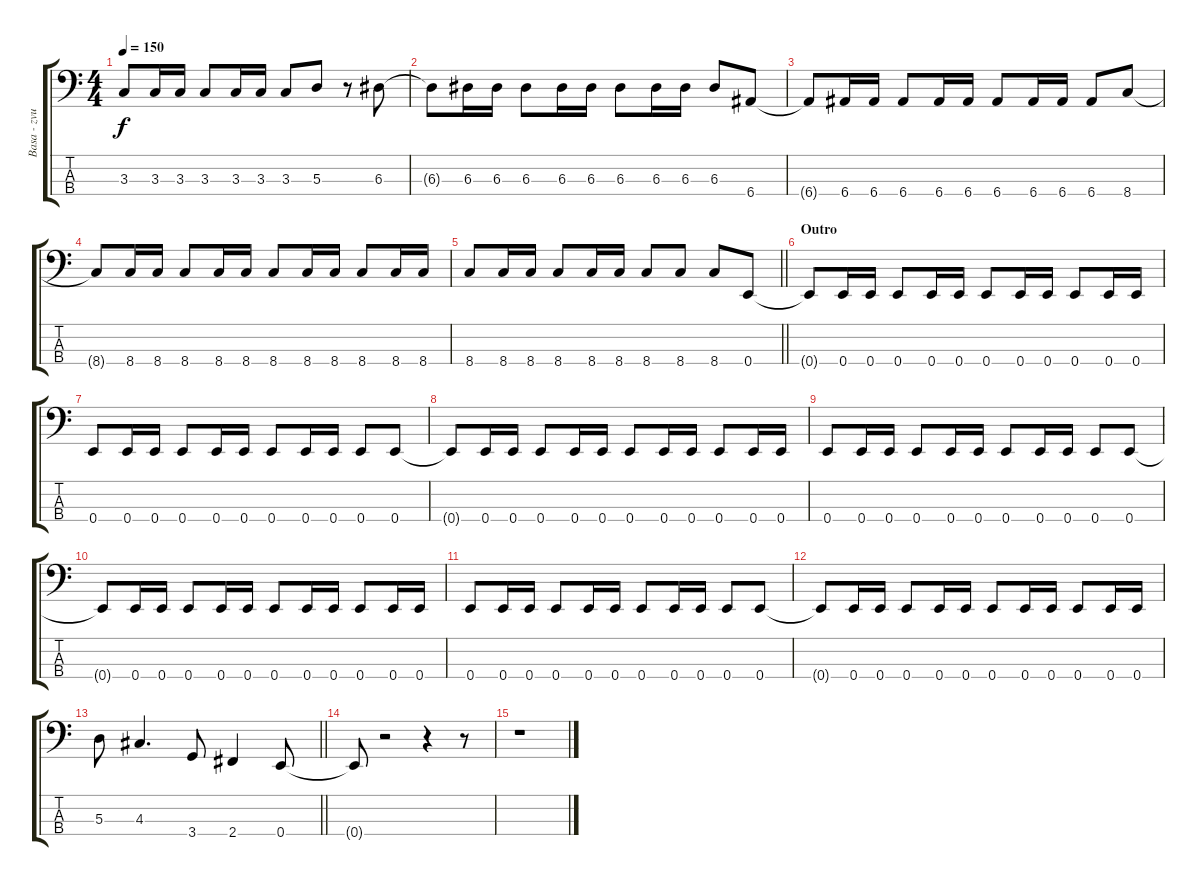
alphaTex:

\track ("Basa - zvuk" "Basa - zvu") {instrument slapbass1}
\staff {score tabs}
\tuning (G2 D2 A1 E1) {hide}
\ts (4 4)
\tempo 150
\clef f4
\ks c
3.3{t}.8{dy f} 3.3.16 3.3.16 3.3.8 3.3.16 3.3.16 3.3.8 5.3.8 r.8 6.3.8 |
6.3{t}.8 6.3.16 6.3.16 6.3.8 6.3.16 6.3.16 6.3.8 6.3.16 6.3.16 6.3.8 6.4.8 |
6.4{t}.8 6.4.16 6.4.16 6.4.8 6.4.16 6.4.16 6.4.8 6.4.16 6.4.16 6.4.8 8.4.8 |
8.4{t}.8 8.4.16 8.4.16 8.4.8 8.4.16 8.4.16 8.4.8 8.4.16 8.4.16 8.4.8 8.4.16 8.4.16 |
\barLineRight lightlight
8.4.8 8.4.16 8.4.16 8.4.8 8.4.16 8.4.16 8.4.8 8.4.8 8.4.8 0.4.8 |
\section ("" "Outro")
0.4{t}.8 0.4.16 0.4.16 0.4.8 0.4.16 0.4.16 0.4.8 0.4.16 0.4.16 0.4.8 0.4.16 0.4.16 |
0.4.8 0.4.16 0.4.16 0.4.8 0.4.16 0.4.16 0.4.8 0.4.16 0.4.16 0.4.8 0.4.8 |
0.4{t}.8 0.4.16 0.4.16 0.4.8 0.4.16 0.4.16 0.4.8 0.4.16 0.4.16 0.4.8 0.4.16 0.4.16 |
0.4.8 0.4.16 0.4.16 0.4.8 0.4.16 0.4.16 0.4.8 0.4.16 0.4.16 0.4.8 0.4.8 |
0.4{t}.8 0.4.16 0.4.16 0.4.8 0.4.16 0.4.16 0.4.8 0.4.16 0.4.16 0.4.8 0.4.16 0.4.16 |
0.4.8 0.4.16 0.4.16 0.4.8 0.4.16 0.4.16 0.4.8 0.4.16 0.4.16 0.4.8 0.4.8 |
0.4{t}.8 0.4.16 0.4.16 0.4.8 0.4.16 0.4.16 0.4.8 0.4.16 0.4.16 0.4.8 0.4.16 0.4.16 |
\barLineRight lightlight
5.3.8 4.3.4{d} 3.4.8 2.4.4 0.4.8 |
0.4{t}.8 r.2 r.4 r.8 |
r.1
